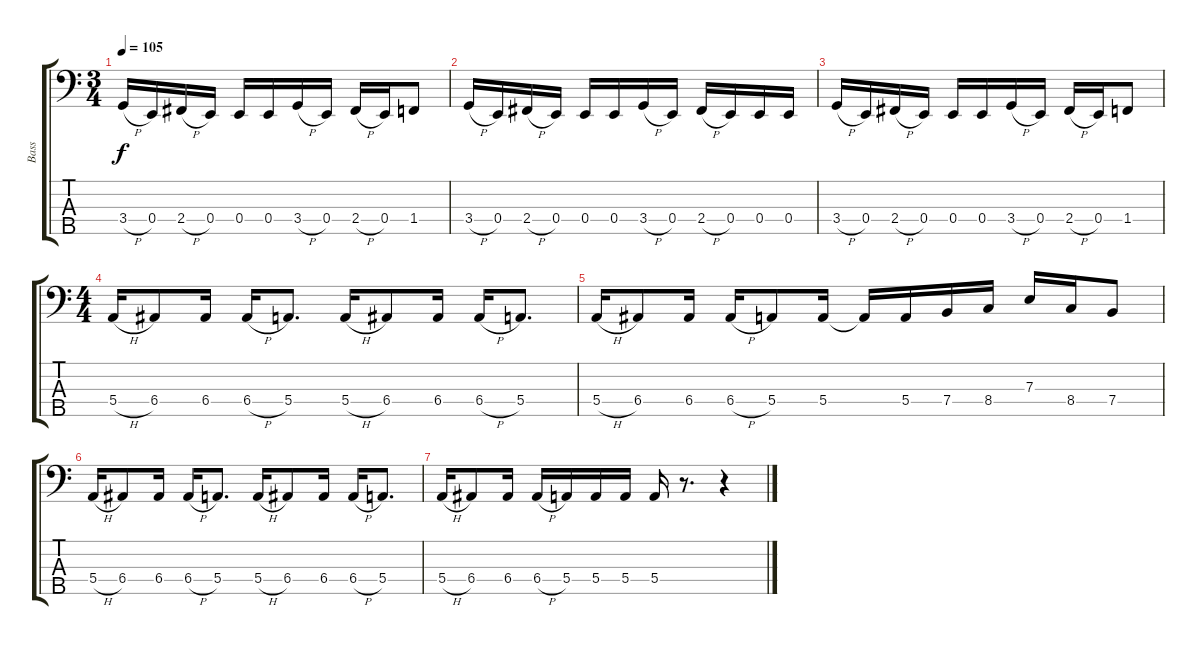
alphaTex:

\track ("Bass" "Bass") {instrument electricbassfinger}
\staff {score tabs}
\tuning (G2 D2 A1 E1 B0) {hide}
\ts (3 4)
\tempo 105
\clef f4
\ks c
3.4{h}.16{dy f} 0.4.16 2.4{h}.16 0.4.16 0.4.16 0.4.16 3.4{h}.16 0.4.16 2.4{h}.16 0.4.16 1.4.8 |
3.4{h}.16 0.4.16 2.4{h}.16 0.4.16 0.4.16 0.4.16 3.4{h}.16 0.4.16 2.4{h}.16 0.4.16 0.4.16 0.4.16 |
3.4{h}.16 0.4.16 2.4{h}.16 0.4.16 0.4.16 0.4.16 3.4{h}.16 0.4.16 2.4{h}.16 0.4.16 1.4.8 |
\ts (4 4)
5.4{h}.16 6.4.8 6.4.16 6.4{h}.16 5.4.8{d} 5.4{h}.16 6.4.8 6.4.16 6.4{h}.16 5.4.8{d} |
5.4{h}.16 6.4.8 6.4.16 6.4{h}.16 5.4.8 5.4.16 5.4{t}.16 5.4.16 7.4.16 8.4.16 7.3.16 8.4.16 7.4.8 |
5.4{h}.16 6.4.8 6.4.16 6.4{h}.16 5.4.8{d} 5.4{h}.16 6.4.8 6.4.16 6.4{h}.16 5.4.8{d} |
5.4{h}.16 6.4.8 6.4.16 6.4{h}.16 5.4.16 5.4.16 5.4.16 5.4.16 r.8{d} r.4
